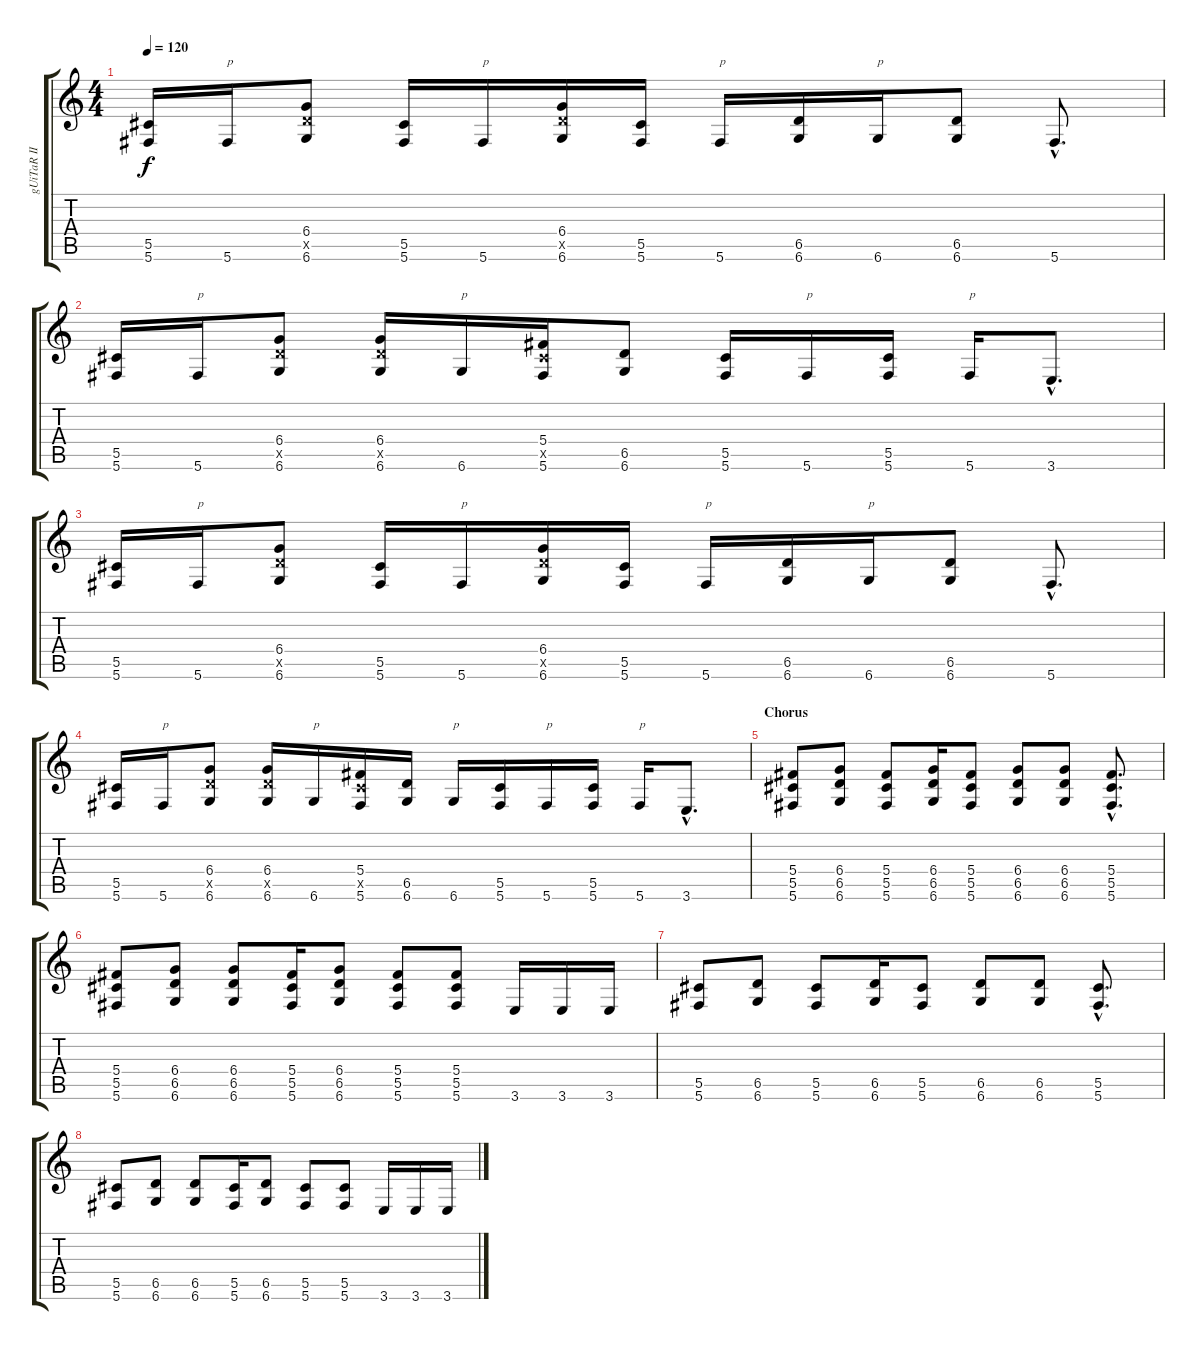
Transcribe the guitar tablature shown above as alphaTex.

\track ("gUiTaR II" "gUiTaR II") {instrument distortionguitar}
\staff {score tabs}
\tuning (Eb4 Bb3 Gb3 Db3 Ab2 Db2) {hide}
\ts (4 4)
\tempo 120
\clef g2
\ks c
(5.5 5.6).16{dy f} 5.6.16{txt "p"} (6.4 6.5{x} 6.6).8 (5.5 5.6).16 5.6.16{txt "p"} (6.4 6.5{x} 6.6).16 (5.5 5.6).16 5.6.16{txt "p"} (6.5 6.6).16 6.6.16{txt "p"} (6.5 6.6).8 5.6{hac}.8{d} |
(5.5 5.6).16 5.6.16{txt "p"} (6.4 6.5{x} 6.6).8 (6.4 6.5{x} 6.6).16 6.6.16{txt "p"} (5.4 5.5{x} 5.6).16 (6.5 6.6).8 (5.5 5.6).16 5.6.16{txt "p"} (5.5 5.6).16 5.6.16{txt "p"} 3.6{hac}.8{d} |
(5.5 5.6).16 5.6.16{txt "p"} (6.4 6.5{x} 6.6).8 (5.5 5.6).16 5.6.16{txt "p"} (6.4 6.5{x} 6.6).16 (5.5 5.6).16 5.6.16{txt "p"} (6.5 6.6).16 6.6.16{txt "p"} (6.5 6.6).8 5.6{hac}.8{d} |
(5.5 5.6).16 5.6.16{txt "p"} (6.4 6.5{x} 6.6).8 (6.4 6.5{x} 6.6).16 6.6.16{txt "p"} (5.4 5.5{x} 5.6).16 (6.5 6.6).16 6.6.16{txt "p"} (5.5 5.6).16 5.6.16{txt "p"} (5.5 5.6).16 5.6.16{txt "p"} 3.6{hac}.8{d} |
\section ("" "Chorus")
(5.4 5.5 5.6).8{volume 13} (6.4 6.5 6.6).8 (5.4 5.5 5.6).8 (6.4 6.5 6.6).16 (5.4 5.5 5.6).8 (6.4 6.5 6.6).8 (6.4 6.5 6.6).8 (5.4{hac} 5.5{hac} 5.6{hac}).8{d} |
(5.4 5.5 5.6).8 (6.4 6.5 6.6).8 (6.4 6.5 6.6).8 (5.4 5.5 5.6).16 (6.4 6.5 6.6).8 (5.4 5.5 5.6).8 (5.4 5.5 5.6).8 3.6.16 3.6.16 3.6.16 |
(5.5 5.6).8 (6.5 6.6).8 (5.5 5.6).8 (6.5 6.6).16 (5.5 5.6).8 (6.5 6.6).8 (6.5 6.6).8 (5.5{hac} 5.6{hac}).8{d} |
(5.5 5.6).8 (6.5 6.6).8 (6.5 6.6).8 (5.5 5.6).16 (6.5 6.6).8 (5.5 5.6).8 (5.5 5.6).8 3.6.16 3.6.16 3.6.16
